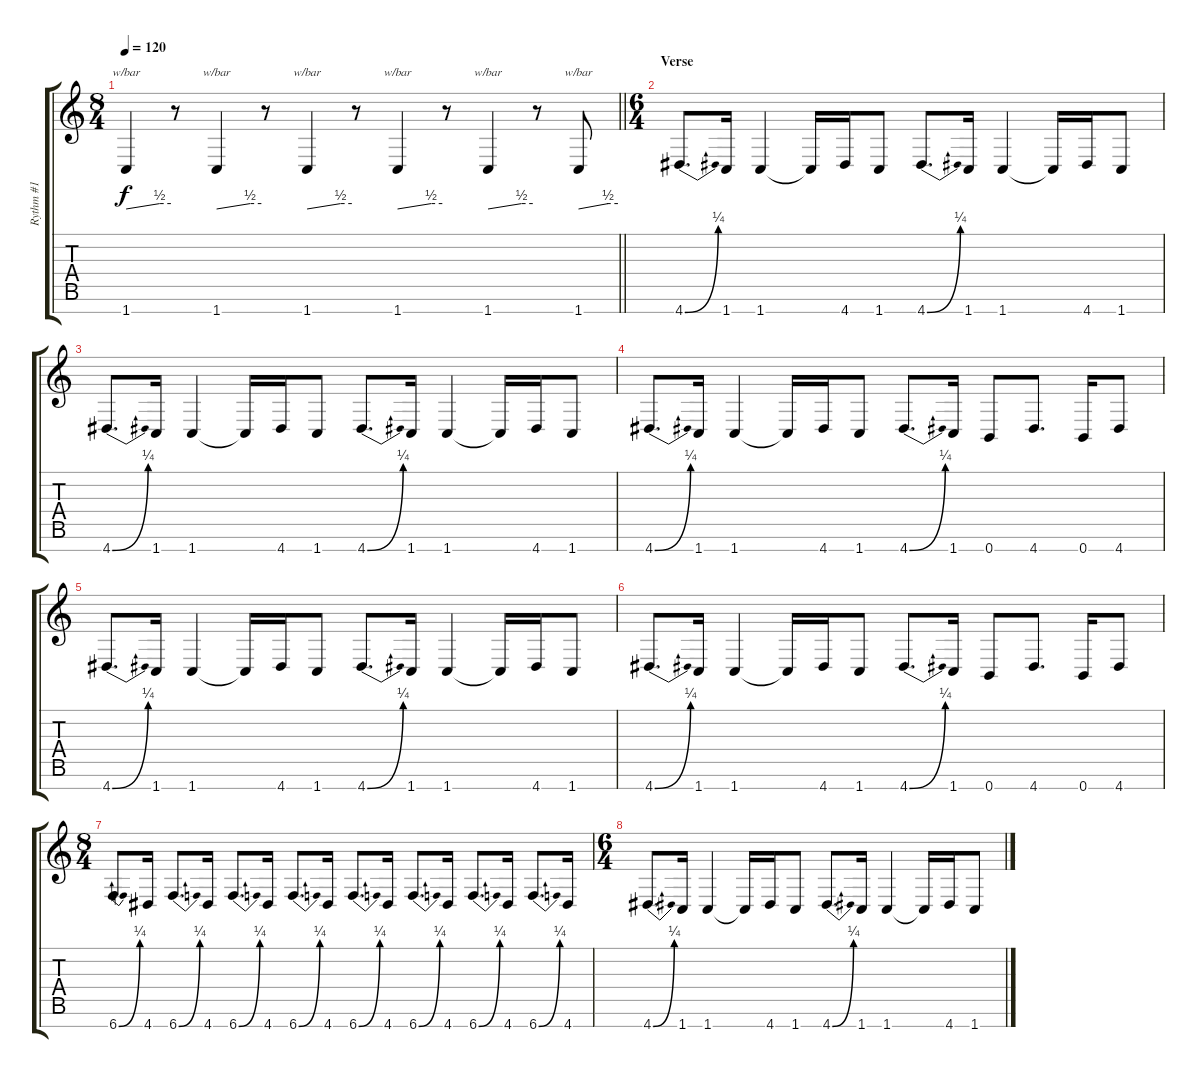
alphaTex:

\track ("Rythm #1" "Rythm #1") {instrument distortionguitar}
\staff {score tabs}
\tuning (E4 B3 G3 D3 A2 E2 B1) {hide}
\ts (8 4)
\tempo 120
\clef g2
\barLineRight lightlight
\ks c
1.7.4{tbe (custom default 0 0 45 2 60 2) dy f} r.8 1.7.4{tbe (custom default 0 0 45 2 60 2)} r.8 1.7.4{tbe (custom default 0 0 45 2 60 2)} r.8 1.7.4{tbe (custom default 0 0 45 2 60 2)} r.8 1.7.4{tbe (custom default 0 0 45 2 60 2)} r.8 1.7.8{tbe (custom default 0 0 45 2 60 2)} |
\ts (6 4)
\section ("" "Verse")
4.7{be (bend 0 0 60 1)}.8{d} 1.7.16 1.7.4 1.7{t}.16 4.7.16 1.7.8 4.7{be (bend 0 0 60 1)}.8{d} 1.7.16 1.7.4 1.7{t}.16 4.7.16 1.7.8 |
4.7{be (bend 0 0 60 1)}.8{d} 1.7.16 1.7.4 1.7{t}.16 4.7.16 1.7.8 4.7{be (bend 0 0 60 1)}.8{d} 1.7.16 1.7.4 1.7{t}.16 4.7.16 1.7.8 |
4.7{be (bend 0 0 60 1)}.8{d} 1.7.16 1.7.4 1.7{t}.16 4.7.16 1.7.8 4.7{be (bend 0 0 60 1)}.8{d} 1.7.16 0.7.8 4.7.8{d} 0.7.16 4.7.8 |
4.7{be (bend 0 0 60 1)}.8{d} 1.7.16 1.7.4 1.7{t}.16 4.7.16 1.7.8 4.7{be (bend 0 0 60 1)}.8{d} 1.7.16 1.7.4 1.7{t}.16 4.7.16 1.7.8 |
4.7{be (bend 0 0 60 1)}.8{d} 1.7.16 1.7.4 1.7{t}.16 4.7.16 1.7.8 4.7{be (bend 0 0 60 1)}.8{d} 1.7.16 0.7.8 4.7.8{d} 0.7.16 4.7.8 |
\ts (8 4)
6.7{be (bend 0 0 60 1)}.8{d} 4.7.16 6.7{be (bend 0 0 60 1)}.8{d} 4.7.16 6.7{be (bend 0 0 60 1)}.8{d} 4.7.16 6.7{be (bend 0 0 60 1)}.8{d} 4.7.16 6.7{be (bend 0 0 60 1)}.8{d} 4.7.16 6.7{be (bend 0 0 60 1)}.8{d} 4.7.16 6.7{be (bend 0 0 60 1)}.8{d} 4.7.16 6.7{be (bend 0 0 60 1)}.8{d} 4.7.16 |
\ts (6 4)
4.7{be (bend 0 0 60 1)}.8{d} 1.7.16 1.7.4 1.7{t}.16 4.7.16 1.7.8 4.7{be (bend 0 0 60 1)}.8{d} 1.7.16 1.7.4 1.7{t}.16 4.7.16 1.7.8
